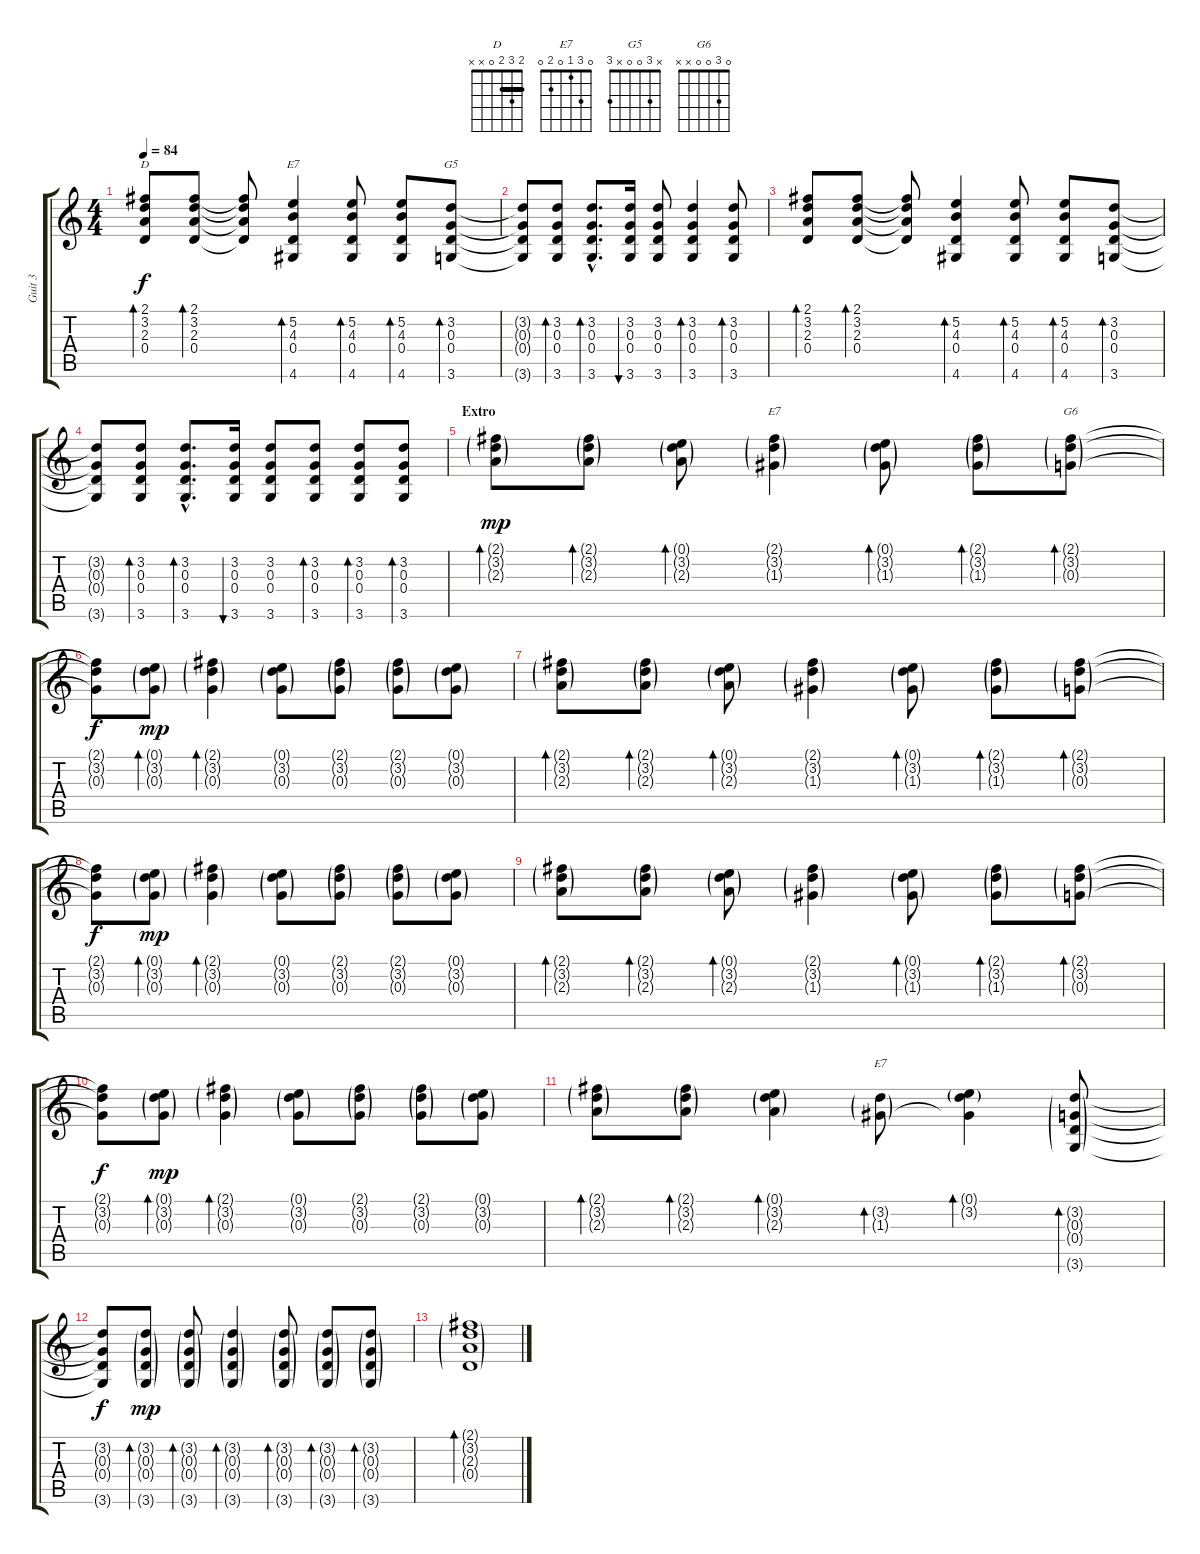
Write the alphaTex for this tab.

\track ("Guit 3" "Guit 3") {instrument acousticguitarsteel}
\staff {score tabs}
\tuning (E4 B3 G3 D3 A2 E2) {hide}
\chord ("D" 2 3 2 0 x x) {barre 2}
\chord ("E7" x 5 4 0 x 4)
\chord ("G5" x 3 0 0 x 3)
\chord ("E7" 0 3 1 x x x)
\chord ("G6" 0 3 0 0 x x)
\chord ("E7" 0 3 1 0 2 0)
\ts (4 4)
\tempo 84
\clef g2
\ks c
(2.1 3.2 2.3 0.4).8{bd 30 ch "D" dy f} (2.1 3.2 2.3 0.4).8{bd 30} (2.1{t} 3.2{t} 2.3{t} 0.4{t}).8 (5.2 4.3 0.4 4.6).4{bd 30 ch "E7"} (5.2 4.3 0.4 4.6).8{bd 30} (5.2 4.3 0.4 4.6).8{bd 30} (3.2 0.3 0.4 3.6).8{bd 30 ch "G5"} |
(3.2{t} 0.3{t} 0.4{t} 3.6{t}).8 (3.2 0.3 0.4 3.6).8{bd 30} (3.2{hac} 0.3{hac} 0.4{hac} 3.6{hac}).8{d bd 30} (3.2 0.3 0.4 3.6).16{bu 30} (3.2 0.3 0.4 3.6).8 (3.2 0.3 0.4 3.6).4{bd 30} (3.2 0.3 0.4 3.6).8{bd 30} |
(2.1 3.2 2.3 0.4).8{bd 30} (2.1 3.2 2.3 0.4).8{bd 30} (2.1{t} 3.2{t} 2.3{t} 0.4{t}).8 (5.2 4.3 0.4 4.6).4{bd 30} (5.2 4.3 0.4 4.6).8{bd 30} (5.2 4.3 0.4 4.6).8{bd 30} (3.2 0.3 0.4 3.6).8{bd 30} |
(3.2{t} 0.3{t} 0.4{t} 3.6{t}).8 (3.2 0.3 0.4 3.6).8{bd 30} (3.2{hac} 0.3{hac} 0.4{hac} 3.6{hac}).8{d bd 30} (3.2 0.3 0.4 3.6).16{bu 30} (3.2 0.3 0.4 3.6).8 (3.2 0.3 0.4 3.6).8{bd 30} (3.2 0.3 0.4 3.6).8{bd 30} (3.2 0.3 0.4 3.6).8{bd 30} |
\section ("" "Extro")
(2.1{g} 3.2{g} 2.3{g}).8{bd 30 dy mp} (2.1{g} 3.2{g} 2.3{g}).8{bd 30} (0.1{g} 3.2{g} 2.3{g}).8{bd 30} (2.1{g} 3.2{g} 1.3{g}).4{ch "E7"} (0.1{g} 3.2{g} 1.3{g}).8{bd 30} (2.1{g} 3.2{g} 1.3{g}).8{bd 30} (2.1{g} 3.2{g} 0.3{g}).8{bd 30 ch "G6"} |
(2.1{t} 3.2{t} 0.3{t}).8{dy f} (0.1{g} 3.2{g} 0.3{g}).8{bd 30 dy mp} (2.1{g} 3.2{g} 0.3{g}).4{bd 30} (0.1{g} 3.2{g} 0.3{g}).8 (2.1{g} 3.2{g} 0.3{g}).8 (2.1{g} 3.2{g} 0.3{g}).8 (0.1{g} 3.2{g} 0.3{g}).8 |
(2.1{g} 3.2{g} 2.3{g}).8{bd 30} (2.1{g} 3.2{g} 2.3{g}).8{bd 30} (0.1{g} 3.2{g} 2.3{g}).8{bd 30} (2.1{g} 3.2{g} 1.3{g}).4 (0.1{g} 3.2{g} 1.3{g}).8{bd 30} (2.1{g} 3.2{g} 1.3{g}).8{bd 30} (2.1{g} 3.2{g} 0.3{g}).8{bd 30} |
(2.1{t} 3.2{t} 0.3{t}).8{dy f} (0.1{g} 3.2{g} 0.3{g}).8{bd 30 dy mp} (2.1{g} 3.2{g} 0.3{g}).4{bd 30} (0.1{g} 3.2{g} 0.3{g}).8 (2.1{g} 3.2{g} 0.3{g}).8 (2.1{g} 3.2{g} 0.3{g}).8 (0.1{g} 3.2{g} 0.3{g}).8 |
(2.1{g} 3.2{g} 2.3{g}).8{bd 30} (2.1{g} 3.2{g} 2.3{g}).8{bd 30} (0.1{g} 3.2{g} 2.3{g}).8{bd 30} (2.1{g} 3.2{g} 1.3{g}).4 (0.1{g} 3.2{g} 1.3{g}).8{bd 30} (2.1{g} 3.2{g} 1.3{g}).8{bd 30} (2.1{g} 3.2{g} 0.3{g}).8{bd 30} |
(2.1{t} 3.2{t} 0.3{t}).8{dy f} (0.1{g} 3.2{g} 0.3{g}).8{bd 30 dy mp} (2.1{g} 3.2{g} 0.3{g}).4{bd 30} (0.1{g} 3.2{g} 0.3{g}).8 (2.1{g} 3.2{g} 0.3{g}).8 (2.1{g} 3.2{g} 0.3{g}).8 (0.1{g} 3.2{g} 0.3{g}).8 |
(2.1{g} 3.2{g} 2.3{g}).8{bd 30} (2.1{g} 3.2{g} 2.3{g}).8{bd 30} (0.1{g} 3.2{g} 2.3{g}).4{bd 30} (3.2{g} 1.3{g}).8{bd 30 ch "E7"} (0.1{g} 3.2{g} 1.3{t}).4{bd 30} (3.2{g} 0.3{g} 0.4{g} 3.6{g}).8{bd 30} |
(3.2{t} 0.3{t} 0.4{t} 3.6{t}).8{dy f} (3.2{g} 0.3{g} 0.4{g} 3.6{g}).8{bd 30 dy mp} (3.2{g} 0.3{g} 0.4{g} 3.6{g}).8{bd 30} (3.2{g} 0.3{g} 0.4{g} 3.6{g}).4{bd 30} (3.2{g} 0.3{g} 0.4{g} 3.6{g}).8{bd 30} (3.2{g} 0.3{g} 0.4{g} 3.6{g}).8{bd 30} (3.2{g} 0.3{g} 0.4{g} 3.6{g}).8{bd 30} |
(2.1{g} 3.2{g} 2.3{g} 0.4{g}).1{bd 30}
